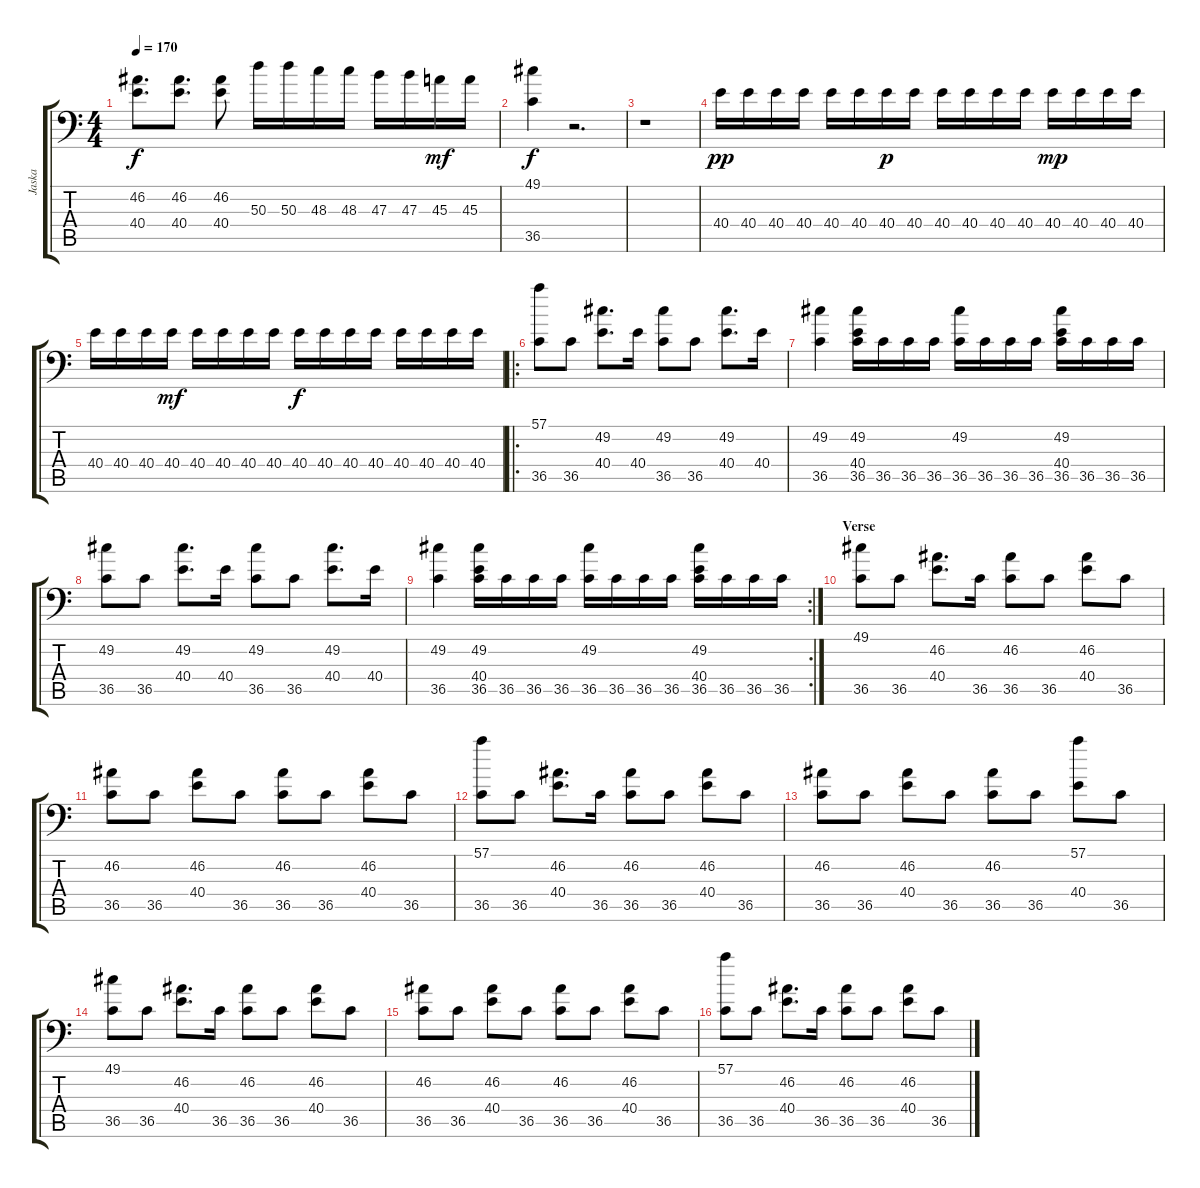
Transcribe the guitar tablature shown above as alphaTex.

\track ("Jaska" "Jaska") {instrument acousticgrandpiano}
\staff {score tabs}
\tuning (C-1 C-1 C-1 C-1 C-1 C-1) {hide}
\ts (4 4)
\tempo 170
\clef f4
\ks c
(46.2 40.4).8{d dy f} (46.2 40.4).8{d} (46.2 40.4).8 50.3.16 50.3.16 48.3.16 48.3.16 47.3.16 47.3.16 45.3.16{dy mf} 45.3.16 |
(49.1 36.5).4{dy f} r.2{d} |
r.1 |
40.4.16{dy pp} 40.4.16 40.4.16 40.4.16 40.4.16 40.4.16 40.4.16{dy p} 40.4.16 40.4.16 40.4.16 40.4.16 40.4.16 40.4.16{dy mp} 40.4.16 40.4.16 40.4.16 |
40.4.16 40.4.16 40.4.16 40.4.16{dy mf} 40.4.16 40.4.16 40.4.16 40.4.16 40.4.16{dy f} 40.4.16 40.4.16 40.4.16 40.4.16 40.4.16 40.4.16 40.4.16 |
\ro
(57.1 36.5).8 36.5.8 (49.2 40.4).8{d} 40.4.16 (49.2 36.5).8 36.5.8 (49.2 40.4).8{d} 40.4.16 |
(49.2 36.5).4 (49.2 40.4 36.5).16 36.5.16 36.5.16 36.5.16 (49.2 36.5).16 36.5.16 36.5.16 36.5.16 (49.2 40.4 36.5).16 36.5.16 36.5.16 36.5.16 |
(49.2 36.5).8 36.5.8 (49.2 40.4).8{d} 40.4.16 (49.2 36.5).8 36.5.8 (49.2 40.4).8{d} 40.4.16 |
\rc 2
(49.2 36.5).4 (49.2 40.4 36.5).16 36.5.16 36.5.16 36.5.16 (49.2 36.5).16 36.5.16 36.5.16 36.5.16 (49.2 40.4 36.5).16 36.5.16 36.5.16 36.5.16 |
\section ("" "Verse")
(49.1 36.5).8 36.5.8 (46.2 40.4).8{d} 36.5.16 (46.2 36.5).8 36.5.8 (46.2 40.4).8 36.5.8 |
(46.2 36.5).8 36.5.8 (46.2 40.4).8 36.5.8 (46.2 36.5).8 36.5.8 (46.2 40.4).8 36.5.8 |
(57.1 36.5).8 36.5.8 (46.2 40.4).8{d} 36.5.16 (46.2 36.5).8 36.5.8 (46.2 40.4).8 36.5.8 |
(46.2 36.5).8 36.5.8 (46.2 40.4).8 36.5.8 (46.2 36.5).8 36.5.8 (57.1 40.4).8 36.5.8 |
(49.1 36.5).8 36.5.8 (46.2 40.4).8{d} 36.5.16 (46.2 36.5).8 36.5.8 (46.2 40.4).8 36.5.8 |
(46.2 36.5).8 36.5.8 (46.2 40.4).8 36.5.8 (46.2 36.5).8 36.5.8 (46.2 40.4).8 36.5.8 |
(57.1 36.5).8 36.5.8 (46.2 40.4).8{d} 36.5.16 (46.2 36.5).8 36.5.8 (46.2 40.4).8 36.5.8
